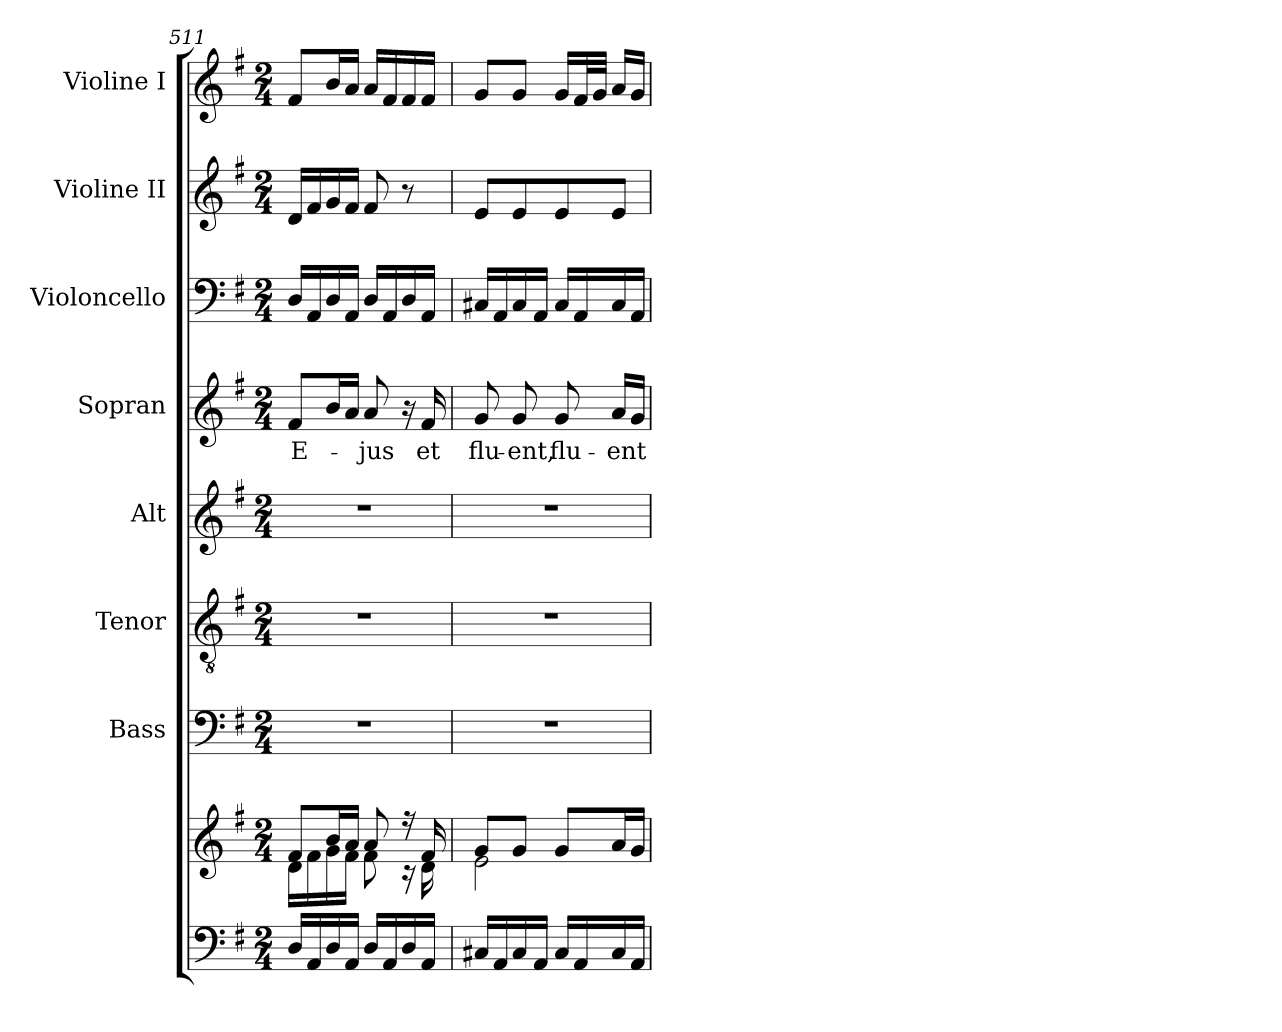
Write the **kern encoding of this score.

**kern	**kern	**kern	**kern	**kern	**kern	**text	**kern	**kern	**kern
*part8	*part8	*part7	*part6	*part5	*part4	*part4	*part3	*part2	*part1
*staff9	*staff8	*staff7	*staff6	*staff5	*staff4	*staff4	*staff3	*staff2	*staff1
*	*	*I"Bass	*I"Tenor	*I"Alt	*I"Sopran	*	*I"Violoncello	*I"Violine II	*I"Violine I
*	*	*I'B.	*I'T.	*I'A.	*I'S.	*	*I'Vc.	*I'Vl. II	*I'Vl. I
*clefF4	*clefG2	*clefF4	*clefGv2	*clefG2	*clefG2	*	*clefF4	*clefG2	*clefG2
*	*	*	*	*	*	*	*ITrd7c12	*	*
*k[f#]	*k[f#]	*k[f#]	*k[f#]	*k[f#]	*k[f#]	*	*k[f#]	*k[f#]	*k[f#]
*G:	*G:	*G:	*G:	*G:	*G:	*	*G:	*G:	*G:
*M2/4	*M2/4	*M2/4	*M2/4	*M2/4	*M2/4	*	*M2/4	*M2/4	*M2/4
=511	=511	=511	=511	=511	=511	=511	=511	=511	=511
*	*^	*	*	*	*	*	*	*	*
!	!	!	!	!	!	!	!LO:LY:b	!	!	!
16D/LL	8f#/L	16d\LL	2r	2r	2r	8f#/L	E-	16DD/LL	16d/LL	8f#/L
16AA/	.	16f#\	.	.	.	.	.	16AAA/	16f#/	.
16D/	16b/L	16g\	.	.	.	16b/L	.	16DD/	16g/	16b/L
16AA/JJ	16a/JJ	16f#\JJ	.	.	.	16a/JJ	.	16AAA/JJ	16f#/JJ	16a/JJ
!	!	!	!	!	!	!	!LO:LY:b	!	!	!
16D/LL	8a/	8f#\	.	.	.	8a/	-jus	16DD/LL	8f#/	16a/LL
16AA/	.	.	.	.	.	.	.	16AAA/	.	16f#/
16D/	16r	16r	.	.	.	16r	.	16DD/	8r	16f#/
!	!	!	!	!	!	!	!LO:LY:b	!	!	!
16AA/JJ	16f#/	16d\	.	.	.	16f#/	et	16AAA/JJ	.	16f#/JJ
=512	=512	=512	=512	=512	=512	=512	=512	=512	=512	=512
!	!	!	!	!	!	!	!LO:LY:b	!	!	!
16C#X/LL	8g/L	2e\	2r	2r	2r	8g/	flu-	16CC#X/LL	8e/L	8g/L
16AA/	.	.	.	.	.	.	.	16AAA/	.	.
!	!	!	!	!	!	!	!LO:LY:b	!	!	!
16C#/	8g/J	.	.	.	.	8g/	-ent,	16CC#/	8e/	8g/J
16AA/JJ	.	.	.	.	.	.	.	16AAA/JJ	.	.
!	!	!	!	!	!	!	!LO:LY:b	!	!	!
16C#/LL	8g/L	.	.	.	.	8g/	flu-	16CC#/LL	8e/	16g/LL
16AA/	.	.	.	.	.	.	.	16AAA/	.	32f#/L
.	.	.	.	.	.	.	.	.	.	32g/JJJ
!	!	!	!	!	!	!	!LO:LY:b	!	!	!
16C#/	16a/L	.	.	.	.	16a/LL	-ent	16CC#/	8e/J	16a/LL
16AA/JJ	16g/JJ	.	.	.	.	16g/JJ	.	16AAA/JJ	.	16g/JJ
*	*v	*v	*	*	*	*	*	*	*	*
=	=	=	=	=	=	=	=	=	=
*-	*-	*-	*-	*-	*-	*-	*-	*-	*-
